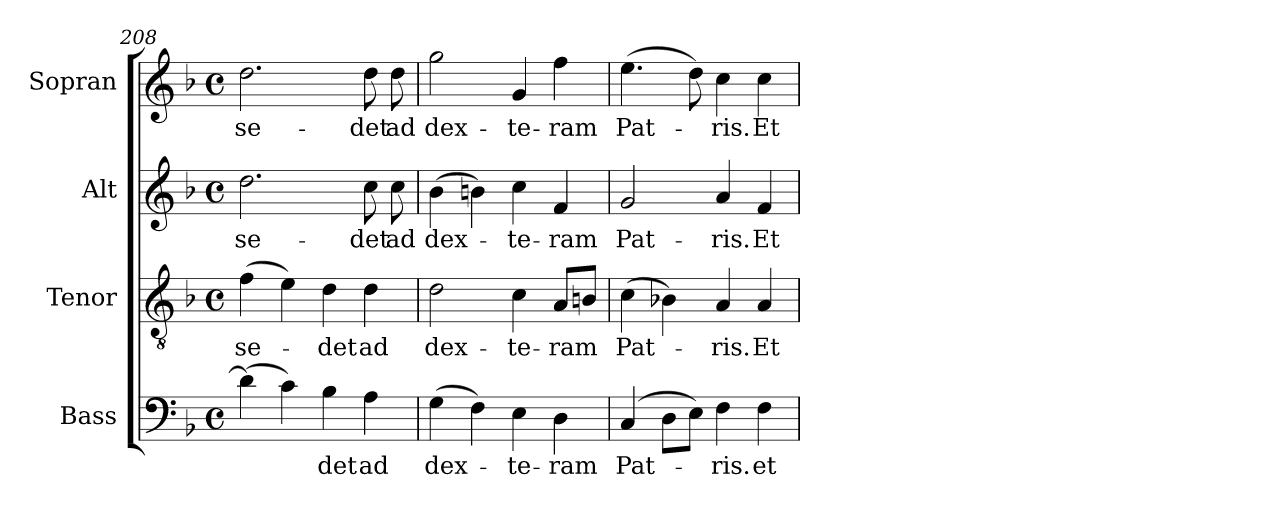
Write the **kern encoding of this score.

**kern	**text	**kern	**text	**kern	**text	**kern	**text
*part4	*part4	*part3	*part3	*part2	*part2	*part1	*part1
*staff4	*staff4	*staff3	*staff3	*staff2	*staff2	*staff1	*staff1
*I"Bass	*	*I"Tenor	*	*I"Alt	*	*I"Sopran	*
*I'B.	*	*I'T.	*	*I'A.	*	*I'S.	*
*clefF4	*	*clefGv2	*	*clefG2	*	*clefG2	*
*k[b-]	*	*k[b-]	*	*k[b-]	*	*k[b-]	*
*F:	*	*F:	*	*F:	*	*F:	*
*M4/4	*	*M4/4	*	*M4/4	*	*M4/4	*
*met(c)	*	*met(c)	*	*met(c)	*	*met(c)	*
=208	=208	=208	=208	=208	=208	=208	=208
!	!	!	!LO:LY:b	!	!LO:LY:b	!	!LO:LY:b
(>4d\]	.	(>4f\	se-	2.dd\	se-	2.dd\	se-
4c\)	.	4e\)	.	.	.	.	.
!	!LO:LY:b	!	!LO:LY:b	!	!	!	!
4B-\	-det	4d\	-det	.	.	.	.
!	!LO:LY:b	!	!LO:LY:b	!	!LO:LY:b	!	!LO:LY:b
4A\	ad	4d\	ad	8cc\	-det	8dd\	-det
!	!	!	!	!	!LO:LY:b	!	!LO:LY:b
.	.	.	.	8cc\	ad	8dd\	ad
=209	=209	=209	=209	=209	=209	=209	=209
!	!LO:LY:b	!	!LO:LY:b	!	!LO:LY:b	!	!LO:LY:b
(>4G\	dex-	2d\	dex-	(>4b-\	dex-	2gg\	dex-
4F\)	.	.	.	4bn\)	.	.	.
!	!LO:LY:b	!	!LO:LY:b	!	!LO:LY:b	!	!LO:LY:b
4E\	-te-	4c\	-te-	4cc\	-te-	4g/	-te-
!	!LO:LY:b	!	!LO:LY:b	!	!LO:LY:b	!	!LO:LY:b
4D\	-ram	8A/L	-ram	4f/	-ram	4ff\	-ram
.	.	8Bn/J	.	.	.	.	.
!!LO:PB:g=z
=210	=210	=210	=210	=210	=210	=210	=210
!	!LO:LY:b	!	!LO:LY:b	!	!LO:LY:b	!	!LO:LY:b
(4C/	Pat-	(>4c\	Pat-	2g/	Pat-	(>4.ee\	Pat-
8D\L	.	4B-X\)	.	.	.	.	.
8E\J)	.	.	.	.	.	8dd\)	.
!	!LO:LY:b	!	!LO:LY:b	!	!LO:LY:b	!	!LO:LY:b
4F\	-ris.	4A/	-ris.	4a/	-ris.	4cc\	-ris.
!	!LO:LY:b	!	!LO:LY:b	!	!LO:LY:b	!	!LO:LY:b
4F\	et	4A/	Et	4f/	Et	4cc\	Et
=	=	=	=	=	=	=	=
*-	*-	*-	*-	*-	*-	*-	*-
